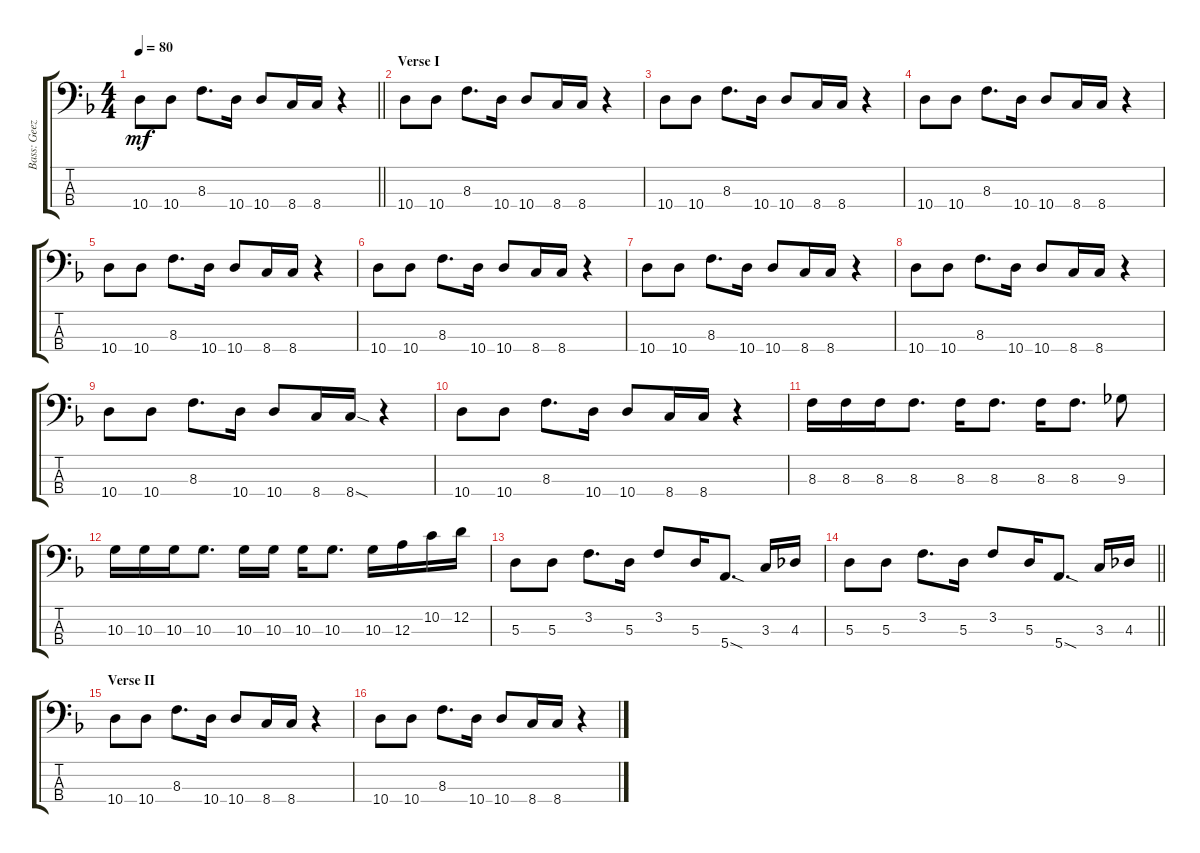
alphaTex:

\track ("Bass: Geezer" "Bass: Geez") {instrument electricbassfinger}
\staff {score tabs}
\tuning (G2 D2 A1 E1) {hide}
\ts (4 4)
\tempo 80
\clef f4
\barLineRight lightlight
\ks f
10.4.8{dy mf} 10.4.8 8.3.8{d} 10.4.16 10.4.8 8.4.16 8.4.16 r.4 |
\section ("" "Verse I")
10.4.8 10.4.8 8.3.8{d} 10.4.16 10.4.8 8.4.16 8.4.16 r.4 |
10.4.8 10.4.8 8.3.8{d} 10.4.16 10.4.8 8.4.16 8.4.16 r.4 |
10.4.8 10.4.8 8.3.8{d} 10.4.16 10.4.8 8.4.16 8.4.16 r.4 |
10.4.8 10.4.8 8.3.8{d} 10.4.16 10.4.8 8.4.16 8.4.16 r.4 |
10.4.8 10.4.8 8.3.8{d} 10.4.16 10.4.8 8.4.16 8.4.16 r.4 |
10.4.8 10.4.8 8.3.8{d} 10.4.16 10.4.8 8.4.16 8.4.16 r.4 |
10.4.8 10.4.8 8.3.8{d} 10.4.16 10.4.8 8.4.16 8.4.16 r.4 |
10.4.8 10.4.8 8.3.8{d} 10.4.16 10.4.8 8.4.16 8.4{sod}.16 r.4 |
10.4.8 10.4.8 8.3.8{d} 10.4.16 10.4.8 8.4.16 8.4.16 r.4 |
8.3.16 8.3.16 8.3.16 8.3.8{d} 8.3.16 8.3.8{d} 8.3.16 8.3.8{d} 9.3.8 |
10.3.16 10.3.16 10.3.16 10.3.8{d} 10.3.16 10.3.16 10.3.16 10.3.8{d} 10.3.16 12.3.16 10.2.16 12.2.16 |
5.3.8 5.3.8 3.2.8{d} 5.3.16 3.2.8 5.3.16 5.4{sod}.8{d} 3.3.16 4.3.16 |
\barLineRight lightlight
5.3.8 5.3.8 3.2.8{d} 5.3.16 3.2.8 5.3.16 5.4{sod}.8{d} 3.3.16 4.3.16 |
\section ("" "Verse II")
10.4.8 10.4.8 8.3.8{d} 10.4.16 10.4.8 8.4.16 8.4.16 r.4 |
10.4.8 10.4.8 8.3.8{d} 10.4.16 10.4.8 8.4.16 8.4.16 r.4
